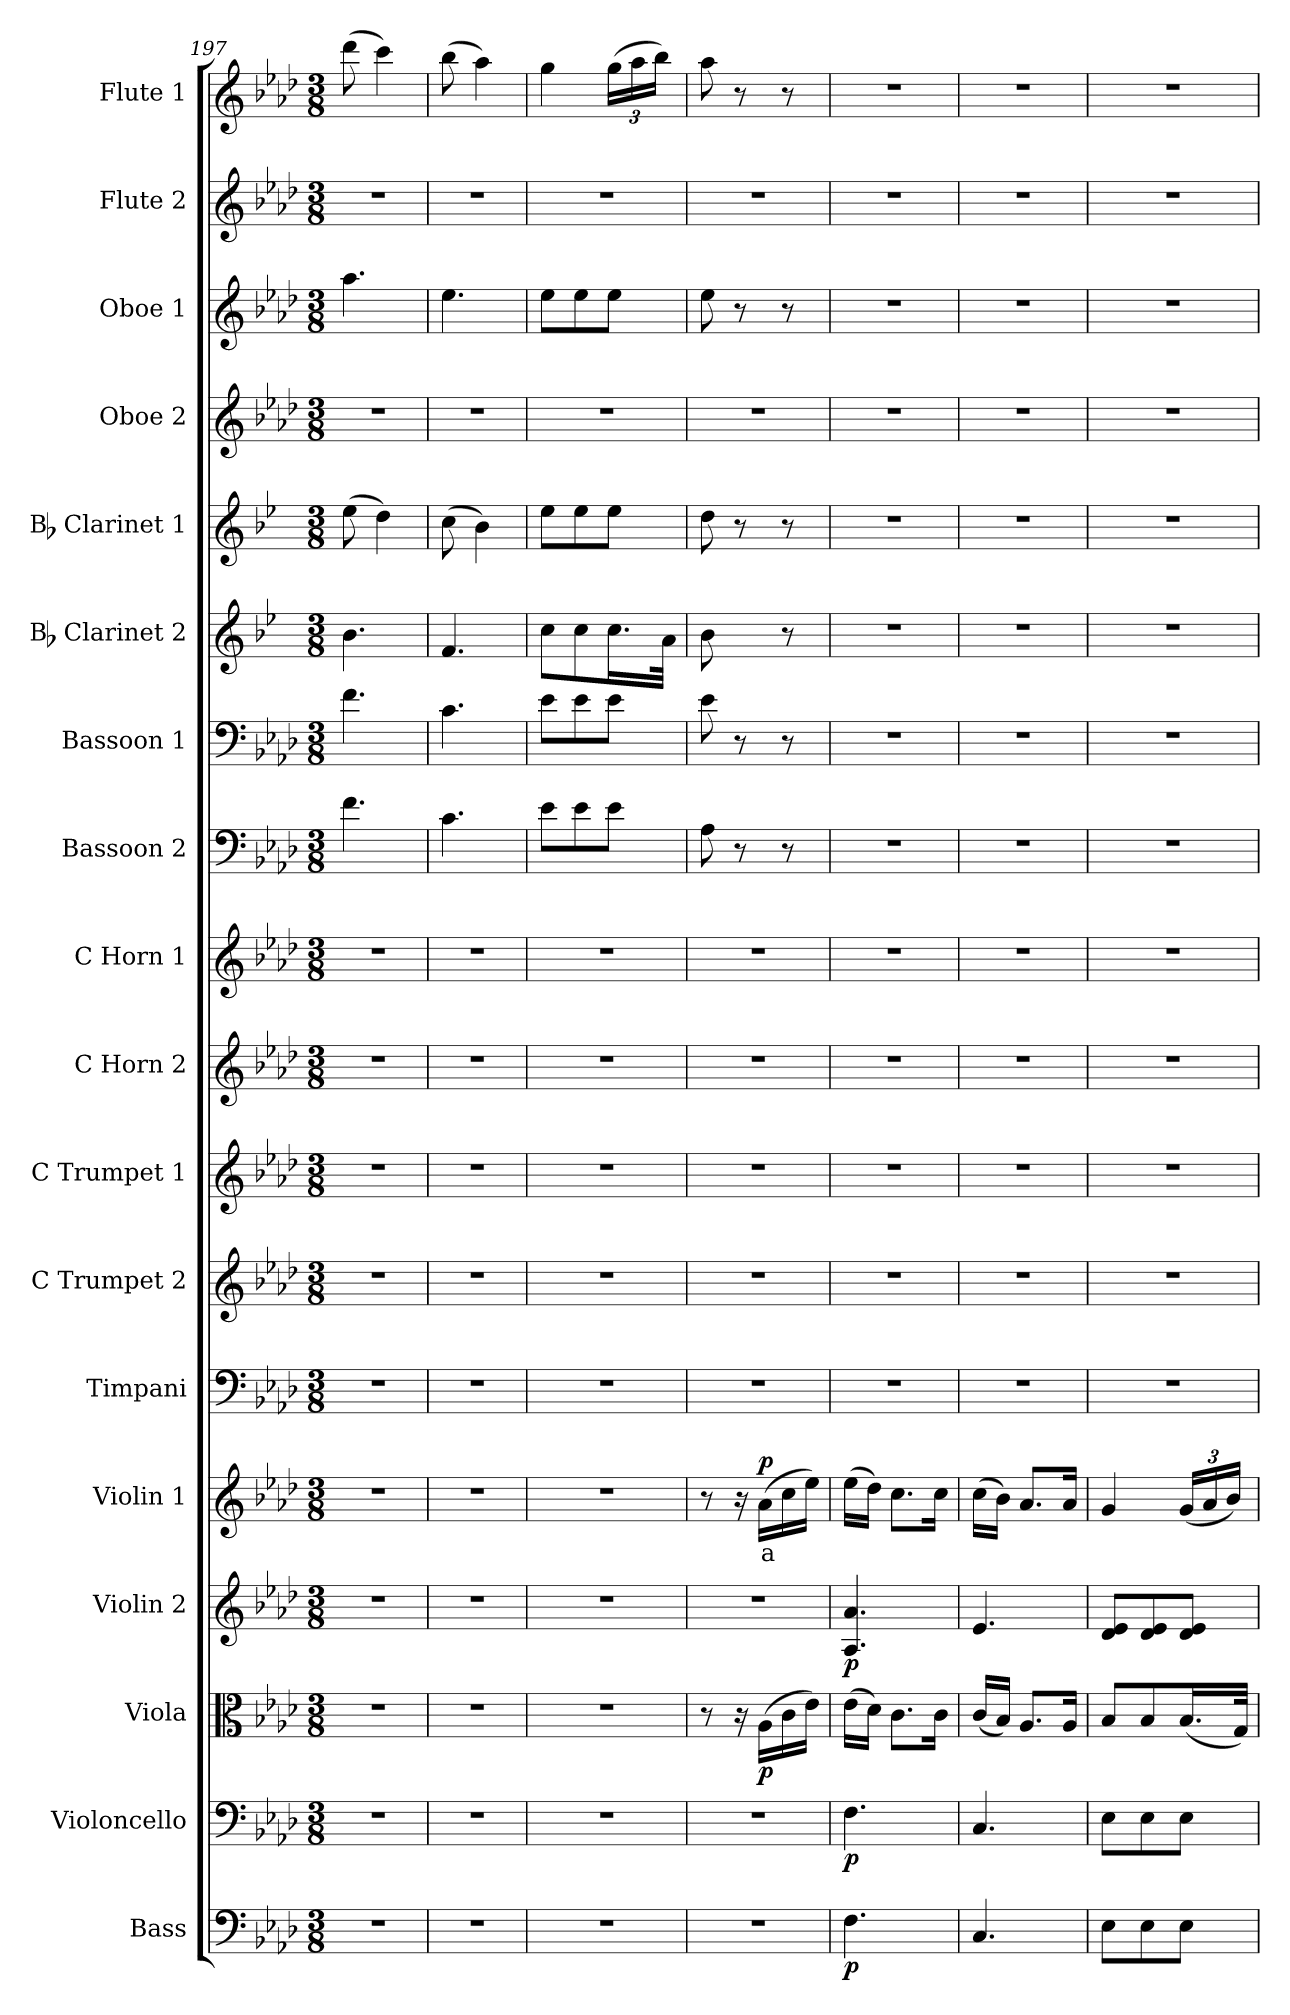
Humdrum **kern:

**kern	**dynam	**kern	**dynam	**kern	**dynam	**kern	**dynam	**kern	**text	**dynam	**kern	**kern	**kern	**kern	**kern	**kern	**dynam	**kern	**dynam	**kern	**dynam	**kern	**dynam	**kern	**kern	**dynam	**kern	**kern	**dynam
*part18	*part18	*part17	*part17	*part16	*part16	*part15	*part15	*part14	*part14	*part14	*part13	*part12	*part11	*part10	*part9	*part8	*part8	*part7	*part7	*part6	*part6	*part5	*part5	*part4	*part3	*part3	*part2	*part1	*part1
*staff18	*staff18	*staff17	*staff17	*staff16	*staff16	*staff15	*staff15	*staff14	*staff14	*staff14	*staff13	*staff12	*staff11	*staff10	*staff9	*staff8	*staff8	*staff7	*staff7	*staff6	*staff6	*staff5	*staff5	*staff4	*staff3	*staff3	*staff2	*staff1	*staff1
*I"Bass	*	*I"Violoncello	*	*I"Viola	*	*I"Violin 2	*	*I"Violin 1	*	*	*I"Timpani	*I"C Trumpet 2	*I"C Trumpet 1	*I"C Horn 2	*I"C Horn 1	*I"Bassoon 2	*	*I"Bassoon 1	*	*I"Bb Clarinet 2	*	*I"Bb Clarinet 1	*	*I"Oboe 2	*I"Oboe 1	*	*I"Flute 2	*I"Flute 1	*
*I'B	*	*I'Vc	*	*I'Vla	*	*I'Vln 2	*	*I'Vln 1	*	*	*I'Timp	*I'Tpt 2	*I'Tpt 1	*I'Hn 2	*I'Hn 1	*I'Bsn 2	*	*I'Bsn 1	*	*I'Cl 2	*	*I'Cl 1	*	*I'Ob 2	*I'Ob 1	*	*I'Fl 2	*I'Fl 1	*
*clefF4	*	*clefF4	*	*clefC3	*	*clefG2	*	*clefG2	*	*	*clefF4	*clefG2	*clefG2	*clefG2	*clefG2	*clefF4	*	*clefF4	*	*clefG2	*	*clefG2	*	*clefG2	*clefG2	*	*clefG2	*clefG2	*
*ITrd7c12	*	*	*	*	*	*	*	*	*	*	*	*	*	*ITrd7c12	*ITrd7c12	*	*	*	*	*ITrd1c2	*	*ITrd1c2	*	*	*	*	*	*	*
*k[b-e-a-d-]	*	*k[b-e-a-d-]	*	*k[b-e-a-d-]	*	*k[b-e-a-d-]	*	*k[b-e-a-d-]	*	*	*k[b-e-a-d-]	*k[b-e-a-d-]	*k[b-e-a-d-]	*k[b-e-a-d-]	*k[b-e-a-d-]	*k[b-e-a-d-]	*	*k[b-e-a-d-]	*	*k[b-e-a-d-]	*	*k[b-e-a-d-]	*	*k[b-e-a-d-]	*k[b-e-a-d-]	*	*k[b-e-a-d-]	*k[b-e-a-d-]	*
*M3/8	*	*M3/8	*	*M3/8	*	*M3/8	*	*M3/8	*	*	*M3/8	*M3/8	*M3/8	*M3/8	*M3/8	*M3/8	*	*M3/8	*	*M3/8	*	*M3/8	*	*M3/8	*M3/8	*	*M3/8	*M3/8	*
=197	=197	=197	=197	=197	=197	=197	=197	=197	=197	=197	=197	=197	=197	=197	=197	=197	=197	=197	=197	=197	=197	=197	=197	=197	=197	=197	=197	=197	=197
!	!	!	!	!	!	!	!	!	!	!	!	!	!	!	!	!	!LO:DY:b	!	!	!	!	!	!	!	!	!	!	!	!
!	!	!	!	!	!	!	!	!	!	!	!	!	!	!	!	!	!LO:DY:n=1:b	!	!LO:DY:b	!	!	!	!	!	!	!	!	!	!
!	!	!	!	!	!	!	!	!	!	!	!	!	!	!	!	!	!	!	!LO:DY:n=1:b	!	!LO:DY:b	!	!	!	!	!	!	!	!
!	!	!	!	!	!	!	!	!	!	!	!	!	!	!	!	!	!	!	!	!	!LO:DY:n=1:b	!	!LO:DY:b	!	!	!	!	!	!
!	!	!	!	!	!	!	!	!	!	!	!	!	!	!	!	!	!	!	!	!	!	!	!LO:DY:n=1:b	!	!	!LO:DY:b	!	!	!
!	!	!	!	!	!	!	!	!	!	!	!	!	!	!	!	!	!	!	!	!	!	!	!	!	!	!LO:DY:n=1:b	!	!	!LO:DY:b
!	!	!	!	!	!	!	!	!	!	!	!	!	!	!	!	!	!	!	!	!	!	!	!	!	!	!	!	!	!LO:DY:n=1:b
4.r	.	4.r	.	4.r	.	4.r	.	4.r	.	.	4.r	4.r	4.r	4.r	4.r	4.f\	p other-dynamics	4.f\	p other-dynamics	4.a-\	p other-dynamics	(8dd-\	p other-dynamics	4.r	4.aa-\	p other-dynamics	4.r	(8ddd-\	p other-dynamics
.	.	.	.	.	.	.	.	.	.	.	.	.	.	.	.	.	.	.	.	.	.	4cc\)	.	.	.	.	.	4ccc\)	.
=198	=198	=198	=198	=198	=198	=198	=198	=198	=198	=198	=198	=198	=198	=198	=198	=198	=198	=198	=198	=198	=198	=198	=198	=198	=198	=198	=198	=198	=198
4.r	.	4.r	.	4.r	.	4.r	.	4.r	.	.	4.r	4.r	4.r	4.r	4.r	4.c\	.	4.c\	.	4.e-/	.	(8b-\	.	4.r	4.ee-\	.	4.r	(8bb-\	.
.	.	.	.	.	.	.	.	.	.	.	.	.	.	.	.	.	.	.	.	.	.	4a-\)	.	.	.	.	.	4aa-\)	.
=199	=199	=199	=199	=199	=199	=199	=199	=199	=199	=199	=199	=199	=199	=199	=199	=199	=199	=199	=199	=199	=199	=199	=199	=199	=199	=199	=199	=199	=199
4.r	.	4.r	.	4.r	.	4.r	.	4.r	.	.	4.r	4.r	4.r	4.r	4.r	8e-\L	.	8e-\L	.	8b-\L	.	8dd-\L	.	4.r	8ee-\L	.	4.r	4gg\	.
.	.	.	.	.	.	.	.	.	.	.	.	.	.	.	.	8e-\	.	8e-\	.	8b-\	.	8dd-\	.	.	8ee-\	.	.	.	.
*	*	*	*	*	*	*	*	*	*	*	*	*	*	*	*	*	*	*	*	*	*	*	*	*	*	*	*	*Xbrackettup	*
.	.	.	.	.	.	.	.	.	.	.	.	.	.	.	.	8e-\J	.	8e-\J	.	16.b-\L	.	8dd-\J	.	.	8ee-\J	.	.	(24gg\LL	.
.	.	.	.	.	.	.	.	.	.	.	.	.	.	.	.	.	.	.	.	.	.	.	.	.	.	.	.	24aa-\	.
.	.	.	.	.	.	.	.	.	.	.	.	.	.	.	.	.	.	.	.	.	.	.	.	.	.	.	.	24bb-\JJ)	.
.	.	.	.	.	.	.	.	.	.	.	.	.	.	.	.	.	.	.	.	32g\JJk	.	.	.	.	.	.	.	.	.
=200	=200	=200	=200	=200	=200	=200	=200	=200	=200	=200	=200	=200	=200	=200	=200	=200	=200	=200	=200	=200	=200	=200	=200	=200	=200	=200	=200	=200	=200
4.r	.	4.r	.	8r	.	4.r	.	8r	.	.	4.r	4.r	4.r	4.r	4.r	8A-\	.	8e-\	.	8a-\	.	8cc\	.	4.r	8ee-\	.	4.r	8aa-\	.
.	.	.	.	16r	.	.	.	16r	.	.	.	.	.	.	.	8r	.	8r	.	8ryy	.	8r	.	.	8r	.	.	8r	.
!	!	!	!	!	!LO:DY:b	!	!	!	!LO:LY:b:color=#FF0000	!LO:DY:b	!	!	!	!	!	!	!	!	!	!	!	!	!	!	!	!	!	!	!
.	.	.	.	(16A-\LL	p	.	.	(16a-\LL	a	p	.	.	.	.	.	.	.	.	.	.	.	.	.	.	.	.	.	.	.
.	.	.	.	16c\	.	.	.	16cc\	.	.	.	.	.	.	.	8r	.	8r	.	8r	.	8r	.	.	8r	.	.	8r	.
.	.	.	.	16e-\JJ)	.	.	.	16ee-\JJ)	.	.	.	.	.	.	.	.	.	.	.	.	.	.	.	.	.	.	.	.	.
=201	=201	=201	=201	=201	=201	=201	=201	=201	=201	=201	=201	=201	=201	=201	=201	=201	=201	=201	=201	=201	=201	=201	=201	=201	=201	=201	=201	=201	=201
!	!LO:DY:b	!	!LO:DY:b	!	!	!	!LO:DY:b	!	!	!	!	!	!	!	!	!	!	!	!	!	!	!	!	!	!	!	!	!	!
4.FF\	p	4.F\	p	(16e-\LL	.	4.A-/ 4.a-/	p	(16ee-\LL	.	.	4.r	4.r	4.r	4.r	4.r	4.r	.	4.r	.	4.r	.	4.r	.	4.r	4.r	.	4.r	4.r	.
.	.	.	.	16d-\JJ)	.	.	.	16dd-\JJ)	.	.	.	.	.	.	.	.	.	.	.	.	.	.	.	.	.	.	.	.	.
.	.	.	.	8.c\L	.	.	.	8.cc\L	.	.	.	.	.	.	.	.	.	.	.	.	.	.	.	.	.	.	.	.	.
.	.	.	.	16c\Jk	.	.	.	16cc\Jk	.	.	.	.	.	.	.	.	.	.	.	.	.	.	.	.	.	.	.	.	.
!!LO:PB:g=z
=202	=202	=202	=202	=202	=202	=202	=202	=202	=202	=202	=202	=202	=202	=202	=202	=202	=202	=202	=202	=202	=202	=202	=202	=202	=202	=202	=202	=202	=202
4.CC/	.	4.C/	.	(16c/LL	.	4.e-/	.	(16cc\LL	.	.	4.r	4.r	4.r	4.r	4.r	4.r	.	4.r	.	4.r	.	4.r	.	4.r	4.r	.	4.r	4.r	.
.	.	.	.	16B-/JJ)	.	.	.	16b-\JJ)	.	.	.	.	.	.	.	.	.	.	.	.	.	.	.	.	.	.	.	.	.
.	.	.	.	8.A-/L	.	.	.	8.a-/L	.	.	.	.	.	.	.	.	.	.	.	.	.	.	.	.	.	.	.	.	.
.	.	.	.	16A-/Jk	.	.	.	16a-/Jk	.	.	.	.	.	.	.	.	.	.	.	.	.	.	.	.	.	.	.	.	.
=203	=203	=203	=203	=203	=203	=203	=203	=203	=203	=203	=203	=203	=203	=203	=203	=203	=203	=203	=203	=203	=203	=203	=203	=203	=203	=203	=203	=203	=203
8EE-\L	.	8E-\L	.	8B-/L	.	8d-/ 8e-/L	.	4g/	.	.	4.r	4.r	4.r	4.r	4.r	4.r	.	4.r	.	4.r	.	4.r	.	4.r	4.r	.	4.r	4.r	.
8EE-\	.	8E-\	.	8B-/	.	8d-/ 8e-/	.	.	.	.	.	.	.	.	.	.	.	.	.	.	.	.	.	.	.	.	.	.	.
*	*	*	*	*	*	*	*	*Xbrackettup	*	*	*	*	*	*	*	*	*	*	*	*	*	*	*	*	*	*	*	*	*
8EE-\J	.	8E-\J	.	(16.B-/L	.	8d-/ 8e-/J	.	(24g/LL	.	.	.	.	.	.	.	.	.	.	.	.	.	.	.	.	.	.	.	.	.
.	.	.	.	.	.	.	.	24a-/	.	.	.	.	.	.	.	.	.	.	.	.	.	.	.	.	.	.	.	.	.
.	.	.	.	.	.	.	.	24b-/JJ)	.	.	.	.	.	.	.	.	.	.	.	.	.	.	.	.	.	.	.	.	.
.	.	.	.	32G/JJk)	.	.	.	.	.	.	.	.	.	.	.	.	.	.	.	.	.	.	.	.	.	.	.	.	.
=	=	=	=	=	=	=	=	=	=	=	=	=	=	=	=	=	=	=	=	=	=	=	=	=	=	=	=	=	=
*-	*-	*-	*-	*-	*-	*-	*-	*-	*-	*-	*-	*-	*-	*-	*-	*-	*-	*-	*-	*-	*-	*-	*-	*-	*-	*-	*-	*-	*-
